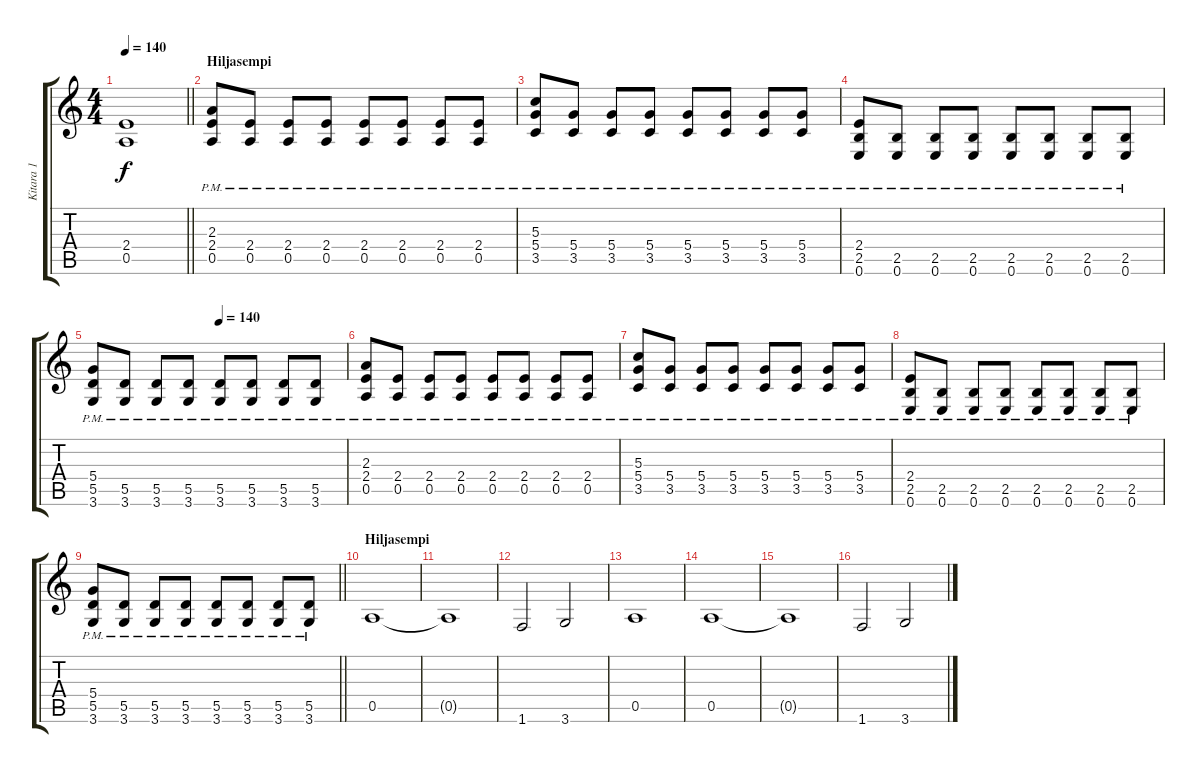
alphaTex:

\track ("Kitara 1" "Kitara 1") {instrument overdrivenguitar}
\staff {score tabs}
\tuning (E4 B3 G3 D3 A2 E2) {hide}
\ts (4 4)
\tempo 140
\clef g2
\barLineRight lightlight
\ks c
(2.4 0.5).1{dy f} |
\section ("" "Hiljasempi")
(2.3{pm} 2.4{pm} 0.5{pm}).8 (2.4{pm} 0.5{pm}).8 (2.4{pm} 0.5{pm}).8 (2.4{pm} 0.5{pm}).8 (2.4{pm} 0.5{pm}).8 (2.4{pm} 0.5{pm}).8 (2.4{pm} 0.5{pm}).8 (2.4{pm} 0.5{pm}).8 |
(5.3{pm} 5.4{pm} 3.5{pm}).8 (5.4{pm} 3.5{pm}).8 (5.4{pm} 3.5{pm}).8 (5.4{pm} 3.5{pm}).8 (5.4{pm} 3.5{pm}).8 (5.4{pm} 3.5{pm}).8 (5.4{pm} 3.5{pm}).8 (5.4{pm} 3.5{pm}).8 |
(2.4{pm} 2.5{pm} 0.6{pm}).8 (2.5{pm} 0.6{pm}).8 (2.5{pm} 0.6{pm}).8 (2.5{pm} 0.6{pm}).8 (2.5{pm} 0.6{pm}).8 (2.5{pm} 0.6{pm}).8 (2.5{pm} 0.6{pm}).8 (2.5{pm} 0.6{pm}).8 |
\tempo (140 0.5)
(5.4{pm} 5.5{pm} 3.6{pm}).8 (5.5{pm} 3.6{pm}).8 (5.5{pm} 3.6{pm}).8 (5.5{pm} 3.6{pm}).8 (5.5{pm} 3.6{pm}).8 (5.5{pm} 3.6{pm}).8 (5.5{pm} 3.6{pm}).8 (5.5{pm} 3.6{pm}).8 |
(2.3{pm} 2.4{pm} 0.5{pm}).8 (2.4{pm} 0.5{pm}).8 (2.4{pm} 0.5{pm}).8 (2.4{pm} 0.5{pm}).8 (2.4{pm} 0.5{pm}).8 (2.4{pm} 0.5{pm}).8 (2.4{pm} 0.5{pm}).8 (2.4{pm} 0.5{pm}).8 |
(5.3{pm} 5.4{pm} 3.5{pm}).8 (5.4{pm} 3.5{pm}).8 (5.4{pm} 3.5{pm}).8 (5.4{pm} 3.5{pm}).8 (5.4{pm} 3.5{pm}).8 (5.4{pm} 3.5{pm}).8 (5.4{pm} 3.5{pm}).8 (5.4{pm} 3.5{pm}).8 |
(2.4{pm} 2.5{pm} 0.6{pm}).8 (2.5{pm} 0.6{pm}).8 (2.5{pm} 0.6{pm}).8 (2.5{pm} 0.6{pm}).8 (2.5{pm} 0.6{pm}).8 (2.5{pm} 0.6{pm}).8 (2.5{pm} 0.6{pm}).8 (2.5{pm} 0.6{pm}).8 |
\barLineRight lightlight
(5.4{pm} 5.5{pm} 3.6{pm}).8 (5.5{pm} 3.6{pm}).8 (5.5{pm} 3.6{pm}).8 (5.5{pm} 3.6{pm}).8 (5.5{pm} 3.6{pm}).8 (5.5{pm} 3.6{pm}).8 (5.5{pm} 3.6{pm}).8 (5.5{pm} 3.6{pm}).8 |
\section ("" "Hiljasempi ")
0.5.1 |
0.5{t}.1 |
1.6.2 3.6.2 |
0.5.1 |
0.5.1 |
0.5{t}.1 |
1.6.2 3.6.2
